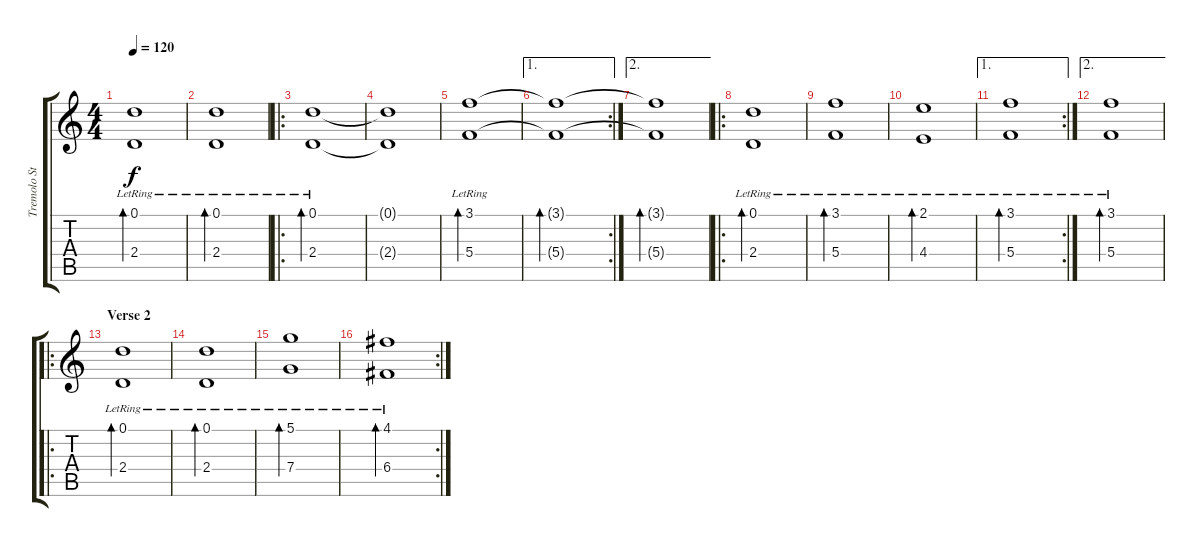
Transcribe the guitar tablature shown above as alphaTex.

\track ("Tremolo Strings" "Tremolo St") {instrument tremolostrings}
\staff {score tabs}
\tuning (D5 A4 F4 C4 G3 D3) {hide}
\ts (4 4)
\tempo 120
\clef g2
\ks c
(0.1{lr} 2.4{lr}).1{bd 480 dy f} |
(0.1{lr} 2.4{lr}).1{bd 480} |
\ro
(0.1{lr} 2.4{lr}).1{bd 480} |
(0.1{t} 2.4{t}).1 |
(3.1{lr} 5.4{lr}).1{bd 480} |
\ae 1
\rc 2
(3.1{t} 5.4{t}).1{bd 480} |
\ae 2
(3.1{t} 5.4{t}).1{bd 480} |
\ro
(0.1{lr} 2.4{lr}).1{bd 480} |
(3.1{lr} 5.4{lr}).1{bd 480} |
(2.1{lr} 4.4{lr}).1{bd 480} |
\ae 1
\rc 2
(3.1{lr} 5.4{lr}).1{bd 480} |
\ae 2
(3.1{lr} 5.4{lr}).1{bd 480} |
\ro
\section ("" "Verse 2")
(0.1{lr} 2.4{lr}).1{bd 480} |
(0.1{lr} 2.4{lr}).1{bd 480} |
(5.1{lr} 7.4{lr}).1{bd 480} |
\rc 2
(4.1{lr} 6.4{lr}).1{bd 480}
